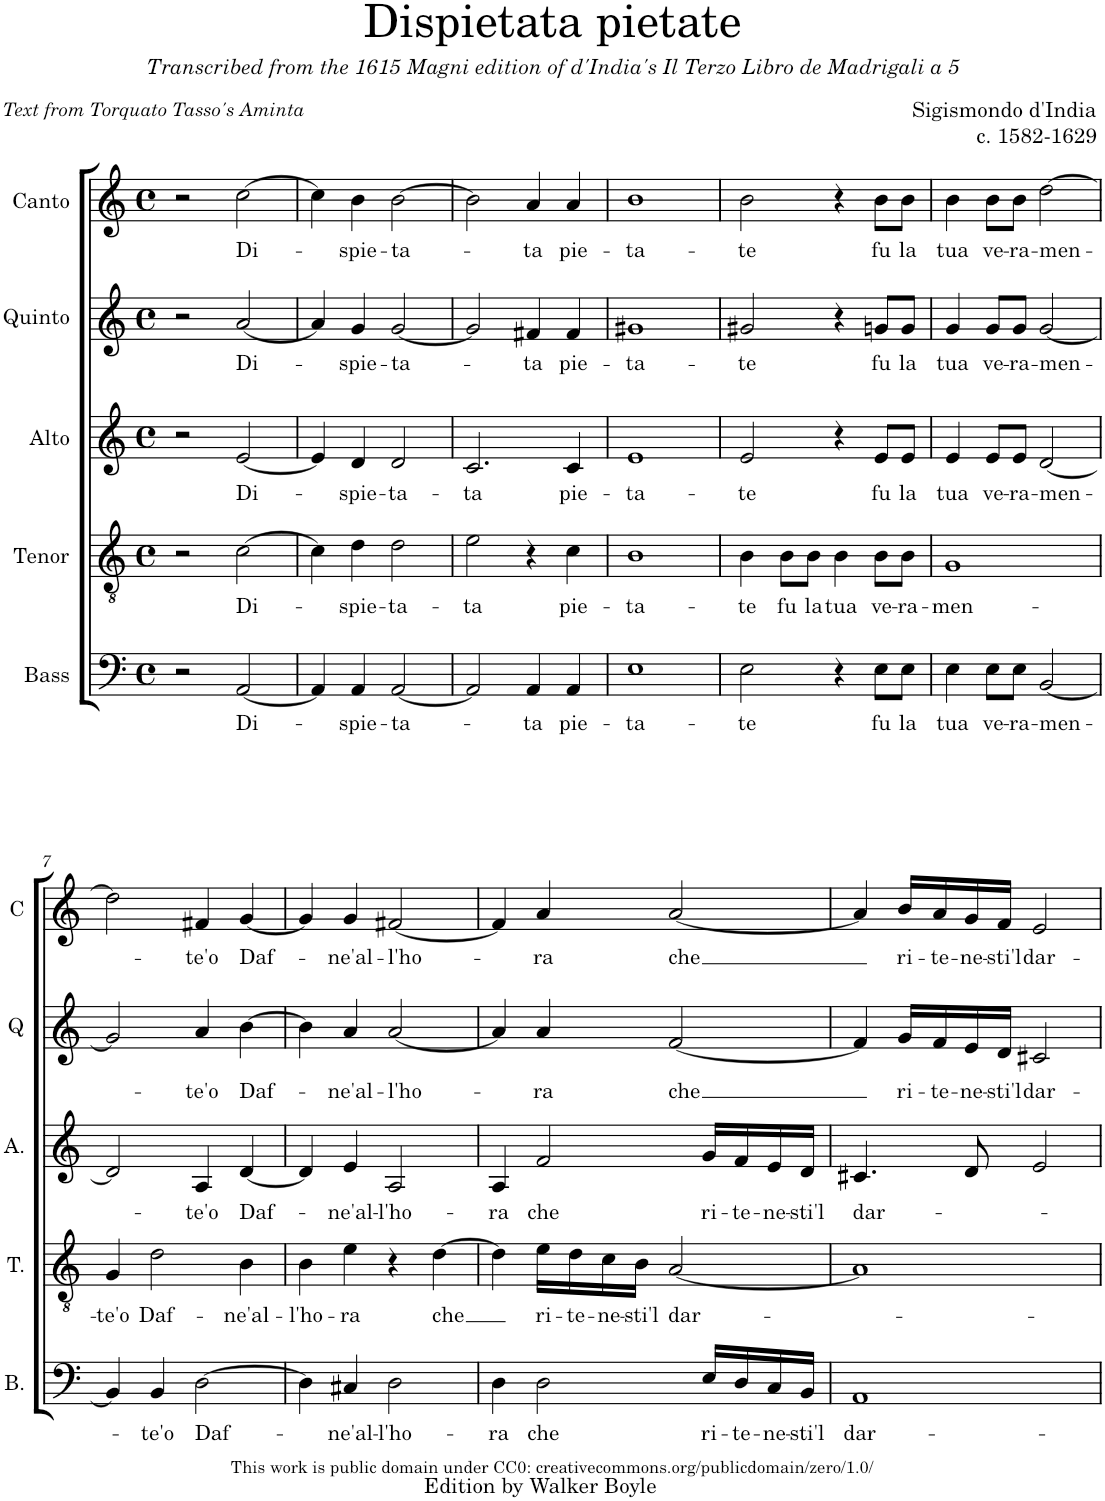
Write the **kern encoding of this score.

**kern	**text	**kern	**text	**kern	**text	**kern	**text	**kern	**text
*part5	*part5	*part4	*part4	*part3	*part3	*part2	*part2	*part1	*part1
*staff5	*staff5	*staff4	*staff4	*staff3	*staff3	*staff2	*staff2	*staff1	*staff1
*I"Bass	*	*I"Tenor	*	*I"Alto	*	*I"Quinto	*	*I"Canto	*
*I'B.	*	*I'T.	*	*I'A.	*	*I'Q	*	*I'C	*
*clefF4	*	*clefGv2	*	*clefG2	*	*clefG2	*	*clefG2	*
*k[]	*	*k[]	*	*k[]	*	*k[]	*	*k[]	*
*M4/4	*	*M4/4	*	*M4/4	*	*M4/4	*	*M4/4	*
*met(c)	*	*met(c)	*	*met(c)	*	*met(c)	*	*met(c)	*
=1	=1	=1	=1	=1	=1	=1	=1	=1	=1
2r	.	2r	.	2r	.	2r	.	2r	.
!	!LO:LY:b	!	!LO:LY:b	!	!LO:LY:b	!	!LO:LY:b	!	!LO:LY:b
[2AA/	Di-	[2c\	Di-	[2e/	Di-	[2a/	Di-	[2cc\	Di-
=2	=2	=2	=2	=2	=2	=2	=2	=2	=2
4AA/]	.	4c\]	.	4e/]	.	4a/]	.	4cc\]	.
!	!LO:LY:b	!	!LO:LY:b	!	!LO:LY:b	!	!LO:LY:b	!	!LO:LY:b
4AA/	-spie-	4d\	-spie-	4d/	-spie-	4g/	-spie-	4b\	-spie-
!	!LO:LY:b	!	!LO:LY:b	!	!LO:LY:b	!	!LO:LY:b	!	!LO:LY:b
[2AA/	-ta-	2d\	-ta-	2d/	-ta-	[2g/	-ta-	[2b\	-ta-
=3	=3	=3	=3	=3	=3	=3	=3	=3	=3
!	!	!	!LO:LY:b	!	!LO:LY:b	!	!	!	!
2AA/]	.	2e\	-ta	2.c/	-ta	2g/]	.	2b\]	.
!	!LO:LY:b	!	!	!	!	!	!LO:LY:b	!	!LO:LY:b
4AA/	-ta	4r	.	.	.	4f#X/	-ta	4a/	-ta
!	!LO:LY:b	!	!LO:LY:b	!	!LO:LY:b	!	!LO:LY:b	!	!LO:LY:b
4AA/	pie-	4c\	pie-	4c/	pie-	4f#/	pie-	4a/	pie-
=4	=4	=4	=4	=4	=4	=4	=4	=4	=4
!	!LO:LY:b	!	!LO:LY:b	!	!LO:LY:b	!	!LO:LY:b	!	!LO:LY:b
1E	-ta-	1B	-ta-	1e	-ta-	1g#X	-ta-	1b	-ta-
=5	=5	=5	=5	=5	=5	=5	=5	=5	=5
!	!LO:LY:b	!	!LO:LY:b	!	!LO:LY:b	!	!LO:LY:b	!	!LO:LY:b
2E\	-te	4B\	-te	2e/	-te	2g#X/	-te	2b\	-te
!	!	!	!LO:LY:b	!	!	!	!	!	!
.	.	8B\L	fu	.	.	.	.	.	.
!	!	!	!LO:LY:b	!	!	!	!	!	!
.	.	8B\J	la	.	.	.	.	.	.
!	!	!	!LO:LY:b	!	!	!	!	!	!
4r	.	4B\	tua	4r	.	4r	.	4r	.
!	!LO:LY:b	!	!LO:LY:b	!	!LO:LY:b	!	!LO:LY:b	!	!LO:LY:b
8E\L	fu	8B\L	ve-	8e/L	fu	8gn/L	fu	8b\L	fu
!	!LO:LY:b	!	!LO:LY:b	!	!LO:LY:b	!	!LO:LY:b	!	!LO:LY:b
8E\J	la	8B\J	-ra-	8e/J	la	8g/J	la	8b\J	la
=6	=6	=6	=6	=6	=6	=6	=6	=6	=6
!	!LO:LY:b	!	!LO:LY:b	!	!LO:LY:b	!	!LO:LY:b	!	!LO:LY:b
4E\	tua	1G	-men-	4e/	tua	4g/	tua	4b\	tua
!	!LO:LY:b	!	!	!	!LO:LY:b	!	!LO:LY:b	!	!LO:LY:b
8E\L	ve-	.	.	8e/L	ve-	8g/L	ve-	8b\L	ve-
!	!LO:LY:b	!	!	!	!LO:LY:b	!	!LO:LY:b	!	!LO:LY:b
8E\J	-ra-	.	.	8e/J	-ra-	8g/J	-ra-	8b\J	-ra-
!	!LO:LY:b	!	!	!	!LO:LY:b	!	!LO:LY:b	!	!LO:LY:b
[2BB/	-men-	.	.	[2d/	-men-	[2g/	-men-	[2dd\	-men-
!!LO:LB:g=z
=7	=7	=7	=7	=7	=7	=7	=7	=7	=7
!	!	!	!LO:LY:b	!	!	!	!	!	!
4BB/]	.	4G/	-te'o	2d/]	.	2g/]	.	2dd\]	.
!	!LO:LY:b	!	!LO:LY:b	!	!	!	!	!	!
4BB/	-te'o	2d\	Daf-	.	.	.	.	.	.
!	!LO:LY:b	!	!	!	!LO:LY:b	!	!LO:LY:b	!	!LO:LY:b
[2D\	Daf-	.	.	4A/	-te'o	4a/	-te'o	4f#X/	-te'o
!	!	!	!LO:LY:b	!	!LO:LY:b	!	!LO:LY:b	!	!LO:LY:b
.	.	4B\	-ne'al-	[4d/	Daf-	[4b\	Daf-	[4g/	Daf-
=8	=8	=8	=8	=8	=8	=8	=8	=8	=8
!	!	!	!LO:LY:b	!	!	!	!	!	!
4D\]	.	4B\	-l'ho-	4d/]	.	4b\]	.	4g/]	.
!	!LO:LY:b	!	!LO:LY:b	!	!LO:LY:b	!	!LO:LY:b	!	!LO:LY:b
4C#X/	-ne'al-	4e\	-ra	4e/	-ne'al-	4a/	-ne'al-	4g/	-ne'al-
!	!LO:LY:b	!	!	!	!LO:LY:b	!	!LO:LY:b	!	!LO:LY:b
2D\	-l'ho-	4r	.	2A/	-l'ho-	[2a/	-l'ho-	[2f#X/	-l'ho-
!	!	!	!LO:LY:b	!	!	!	!	!	!
.	.	[4d\	che	.	.	.	.	.	.
=9	=9	=9	=9	=9	=9	=9	=9	=9	=9
!	!LO:LY:b	!	!	!	!LO:LY:b	!	!	!	!
4D\	-ra	4d\]	.	4A/	-ra	4a/]	.	4f#/]	.
!	!LO:LY:b	!	!LO:LY:b	!	!LO:LY:b	!	!LO:LY:b	!	!LO:LY:b
2D\	che	16e\LL	ri-	2f/	che	4a/	-ra	4a/	-ra
!	!	!	!LO:LY:b	!	!	!	!	!	!
.	.	16d\	-te-	.	.	.	.	.	.
!	!	!	!LO:LY:b	!	!	!	!	!	!
.	.	16c\	-ne-	.	.	.	.	.	.
!	!	!	!LO:LY:b	!	!	!	!	!	!
.	.	16B\JJ	-sti'l	.	.	.	.	.	.
!	!	!	!LO:LY:b	!	!	!	!LO:LY:b	!	!LO:LY:b
.	.	[2A/	dar-	.	.	[2f/	che	[2a/	che
!	!LO:LY:b	!	!	!	!LO:LY:b	!	!	!	!
16E/LL	ri-	.	.	16g/LL	ri-	.	.	.	.
!	!LO:LY:b	!	!	!	!LO:LY:b	!	!	!	!
16D/	-te-	.	.	16f/	-te-	.	.	.	.
!	!LO:LY:b	!	!	!	!LO:LY:b	!	!	!	!
16C/	-ne-	.	.	16e/	-ne-	.	.	.	.
!	!LO:LY:b	!	!	!	!LO:LY:b	!	!	!	!
16BB/JJ	-sti'l	.	.	16d/JJ	-sti'l	.	.	.	.
=10	=10	=10	=10	=10	=10	=10	=10	=10	=10
!	!LO:LY:b	!	!	!	!LO:LY:b	!	!	!	!
1AA	dar-	1A]	.	4.c#X/	dar-	4f/]	.	4a/]	.
!	!	!	!	!	!	!	!LO:LY:b	!	!LO:LY:b
.	.	.	.	.	.	16g/LL	ri-	16b/LL	ri-
!	!	!	!	!	!	!	!LO:LY:b	!	!LO:LY:b
.	.	.	.	.	.	16f/	-te-	16a/	-te-
!	!	!	!	!	!	!	!LO:LY:b	!	!LO:LY:b
.	.	.	.	8d/	.	16e/	-ne-	16g/	-ne-
!	!	!	!	!	!	!	!LO:LY:b	!	!LO:LY:b
.	.	.	.	.	.	16d/JJ	-sti'l	16f/JJ	-sti'l
!	!	!	!	!	!	!	!LO:LY:b	!	!LO:LY:b
.	.	.	.	2e/	.	2c#X/	dar-	2e/	dar-
=	=	=	=	=	=	=	=	=	=
*-	*-	*-	*-	*-	*-	*-	*-	*-	*-
